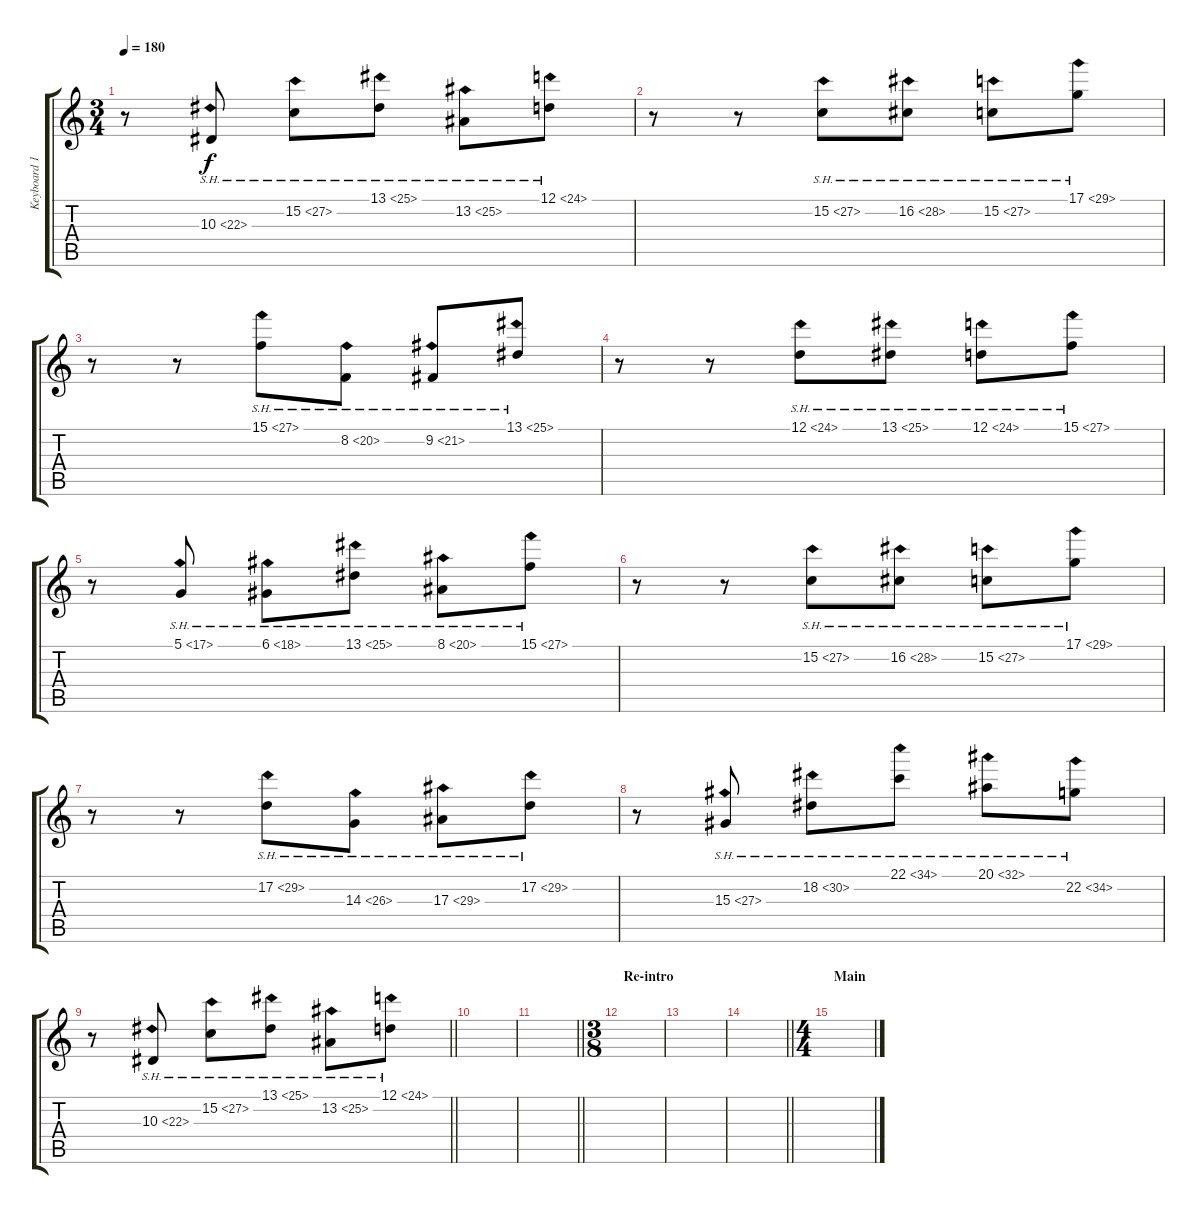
\track ("Keyboard 1" "Keyboard 1") {instrument pad1newage}
\staff {score tabs}
\tuning (D4 A3 F3 C3 G2 D2) {hide}
\ts (3 4)
\tempo 180
\clef g2
\ks c
r.8{dy f} 10.3{sh 12}.8 15.2{sh 12}.8 13.1{sh 12}.8 13.2{sh 12}.8 12.1{sh 12}.8 |
r.8 r.8 15.2{sh 12}.8 16.2{sh 12}.8 15.2{sh 12}.8 17.1{sh 12}.8 |
r.8 r.8 15.1{sh 12}.8 8.2{sh 12}.8 9.2{sh 12}.8 13.1{sh 12}.8 |
r.8 r.8 12.1{sh 12}.8 13.1{sh 12}.8 12.1{sh 12}.8 15.1{sh 12}.8 |
r.8 5.1{sh 12}.8 6.1{sh 12}.8 13.1{sh 12}.8 8.1{sh 12}.8 15.1{sh 12}.8 |
r.8 r.8 15.2{sh 12}.8 16.2{sh 12}.8 15.2{sh 12}.8 17.1{sh 12}.8 |
r.8 r.8 17.2{sh 12}.8 14.3{sh 12}.8 17.3{sh 12}.8 17.2{sh 12}.8 |
r.8 15.3{sh 12}.8 18.2{sh 12}.8 22.1{sh 12}.8 20.1{sh 12}.8 22.2{sh 12}.8 |
\barLineRight lightlight
r.8 10.3{sh 12}.8 15.2{sh 12}.8 13.1{sh 12}.8 13.2{sh 12}.8 12.1{sh 12}.8 |
|
\barLineRight lightlight
|
\ts (3 8)
\section ("" "Re-intro")
|
|
\barLineRight lightlight
|
\ts (4 4)
\section ("" "Main")
